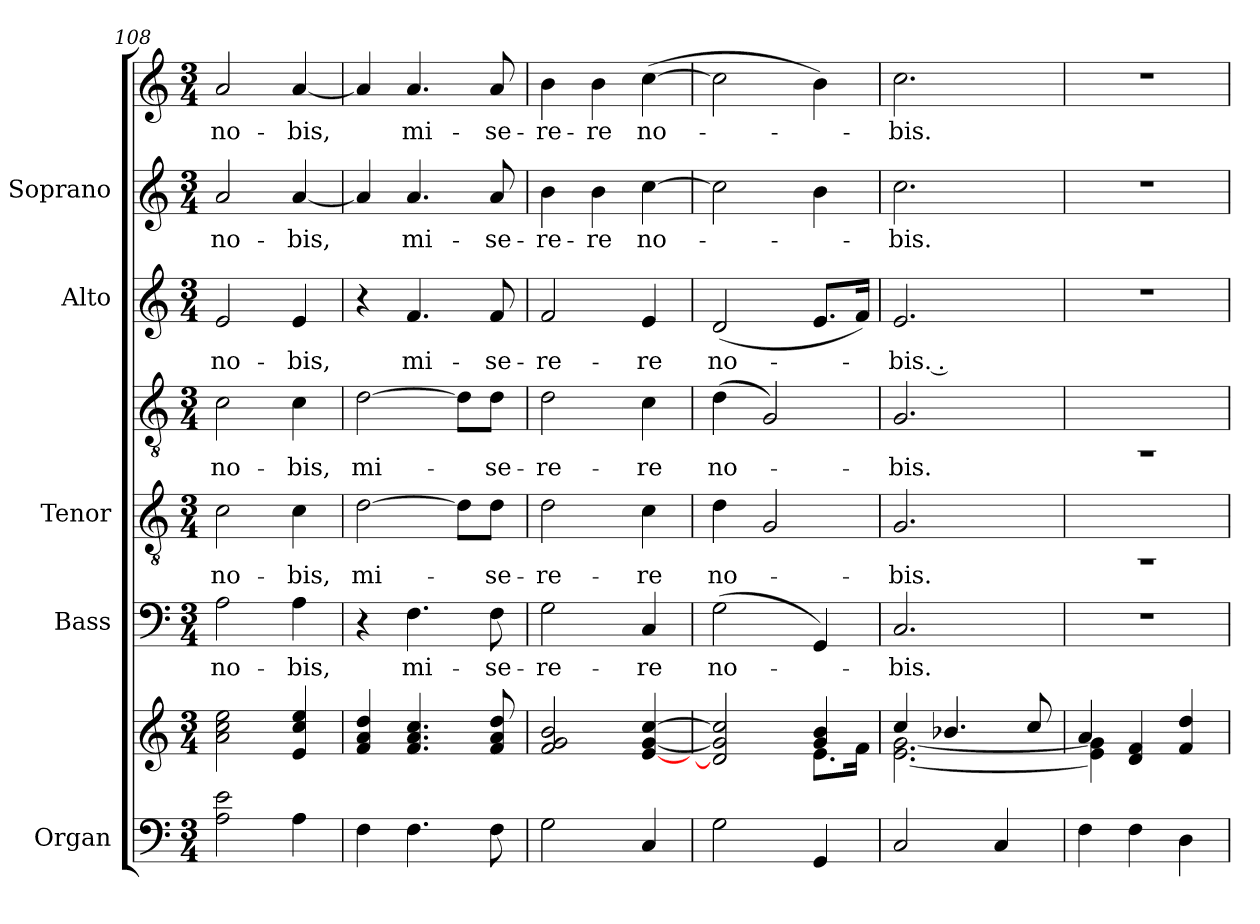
**kern	**kern	**kern	**text	**kern	**text	**kern	**text	**kern	**text	**kern	**text	**kern	**text
*part5	*part5	*part4	*part4	*part3	*part3	*part3	*part3	*part2	*part2	*part1	*part1	*part1	*part1
*staff8	*staff7	*staff6	*staff6	*staff5	*staff5	*staff4	*staff4	*staff3	*staff3	*staff2	*staff2	*staff1	*staff1
*I"Organ	*	*I"Bass	*	*I"Tenor	*	*	*	*I"Alto	*	*I"Soprano	*	*	*
*I'Org.	*	*I'B	*	*I'T	*	*	*	*I'A	*	*I'S	*	*	*
*clefF4	*clefG2	*clefF4	*	*clefGv2	*	*clefGv2	*	*clefG2	*	*	*	*clefG2	*
*k[]	*k[]	*k[]	*	*k[]	*	*k[]	*	*k[]	*	*k[]	*	*k[]	*
*C:	*C:	*C:	*	*C:	*	*C:	*	*C:	*	*C:	*	*C:	*
*M3/4	*M3/4	*M3/4	*	*M3/4	*	*M3/4	*	*M3/4	*	*M3/4	*	*M3/4	*
=108	=108	=108	=108	=108	=108	=108	=108	=108	=108	=108	=108	=108	=108
*^	*^	*	*	*	*	*	*	*	*	*	*	*	*
!	!	!	!	!	!LO:LY:b	!	!LO:LY:b	!	!LO:LY:b	!	!LO:LY:b	!	!LO:LY:b	!	!LO:LY:b
2A\ 2e\	2ryy	2a\ 2cc\ 2ee\	2ryy	2A	no-	2c	no-	2c	no-	2e	no-	2a	no-	2a	no-
!	!	!	!	!	!LO:LY:b	!	!LO:LY:b	!	!LO:LY:b	!	!LO:LY:b	!	!LO:LY:b	!	!LO:LY:b
4A\	4ryy	4e/ 4cc/ 4ee/	4ryy	4A	-bis,	4c	-bis,	4c	-bis,	4e	-bis,	[4a	-bis,	[4a	-bis,
=109	=109	=109	=109	=109	=109	=109	=109	=109	=109	=109	=109	=109	=109	=109	=109
!	!	!	!	!	!	!	!LO:LY:b	!	!LO:LY:b	!	!	!	!	!	!
4F\	2ryy	4f/ 4a/ 4dd/	2ryy	4r	.	[2d	mi-	[2d	mi-	4r	.	4a]	.	4a]	.
!	!	!	!	!	!LO:LY:b	!	!	!	!	!	!LO:LY:b	!	!LO:LY:b	!	!LO:LY:b
4.F\	.	4.f/ 4.a/ 4.cc/	.	4.F	mi-	.	.	.	.	4.f	mi-	4.a	mi-	4.a	mi-
.	4ryy	.	4ryy	.	.	8d\L]	.	8d\L]	.	.	.	.	.	.	.
!	!	!	!	!	!LO:LY:b	!	!LO:LY:b	!	!LO:LY:b	!	!LO:LY:b	!	!LO:LY:b	!	!LO:LY:b
8F\	.	8f/ 8a/ 8dd/	.	8F	-se-	8d\J	se-	8d\J	se-	8f	-se-	8a	-se-	8a	-se-
=110	=110	=110	=110	=110	=110	=110	=110	=110	=110	=110	=110	=110	=110	=110	=110
!	!	!	!	!	!LO:LY:b	!	!LO:LY:b	!	!LO:LY:b	!	!LO:LY:b	!	!LO:LY:b	!	!LO:LY:b
2G\	2ryy	2f/ 2g/ 2b/	2ryy	2G	-re-	2d	-re-	2d	-re-	2f	-re-	4b\	-re-	4b\	-re-
!	!	!	!	!	!	!	!	!	!	!	!	!	!LO:LY:b	!	!LO:LY:b
.	.	.	.	.	.	.	.	.	.	.	.	4b\	-re	4b\	-re
!	!	!	!	!	!LO:LY:b	!	!LO:LY:b	!	!LO:LY:b	!	!LO:LY:b	!	!LO:LY:b	!	!LO:LY:b
4C	4ryy	[4e/ [4g/ [4cc/	4ryy	4C	-re	4c	-re	4c	-re	4e	-re	[4cc	no-	(>[4cc	no-
=111	=111	=111	=111	=111	=111	=111	=111	=111	=111	=111	=111	=111	=111	=111	=111
!	!	!	!	!	!LO:LY:b	!	!LO:LY:b	!	!LO:LY:b	!	!LO:LY:b	!	!	!	!
2G\	2ryy	2d/] 2g/] 2cc/]	2ryy	(2G	no-	4d	no-	(4d	no-	(<2d	no-	2cc]	.	2cc]	.
.	.	.	.	.	.	2G	.	2G)	.	.	.	.	.	.	.
4GG	4ryy	4g/ 4b/	8.e\L	4GG)	.	.	.	.	.	8.eL	.	4b	.	4b)	.
.	.	.	16f\J	.	.	.	.	.	.	16fJ)	.	.	.	.	.
=112	=112	=112	=112	=112	=112	=112	=112	=112	=112	=112	=112	=112	=112	=112	=112
!	!	!	!	!	!LO:LY:b	!	!LO:LY:b	!	!LO:LY:b	!	!LO:LY:b	!	!LO:LY:b	!	!LO:LY:b
2C	2ryy	4cc/	[2.e\ [2.g\	2.C	bis.	2.G/	bis.	2.G/	bis.	2.e	bis. .	2.cc	bis.	2.cc	bis.
.	.	4.b-X/	.	.	.	.	.	.	.	.	.	.	.	.	.
4C	4ryy	.	.	.	.	.	.	.	.	.	.	.	.	.	.
.	.	8cc/	.	.	.	.	.	.	.	.	.	.	.	.	.
=113	=113	=113	=113	=113	=113	=113	=113	=113	=113	=113	=113	=113	=113	=113	=113
!	!	!	!	!LO:N:vis=1	!	!LO:N:vis=1	!	!LO:N:vis=1	!	!LO:N:vis=1	!	!LO:N:vis=1	!	!LO:N:vis=1	!
4F\	2ryy	4a/	4e\] 4g\]	2.r	.	2.rBB	.	2.rBB	.	2.r	.	2.r	.	2.r	.
4F\	.	4d/ 4f/	4ryy	.	.	.	.	.	.	.	.	.	.	.	.
4D	4ryy	4f/ 4dd/	4ryy	.	.	.	.	.	.	.	.	.	.	.	.
*v	*v	*	*	*	*	*	*	*	*	*	*	*	*	*	*
*	*v	*v	*	*	*	*	*	*	*	*	*	*	*	*
=	=	=	=	=	=	=	=	=	=	=	=	=	=
*-	*-	*-	*-	*-	*-	*-	*-	*-	*-	*-	*-	*-	*-
